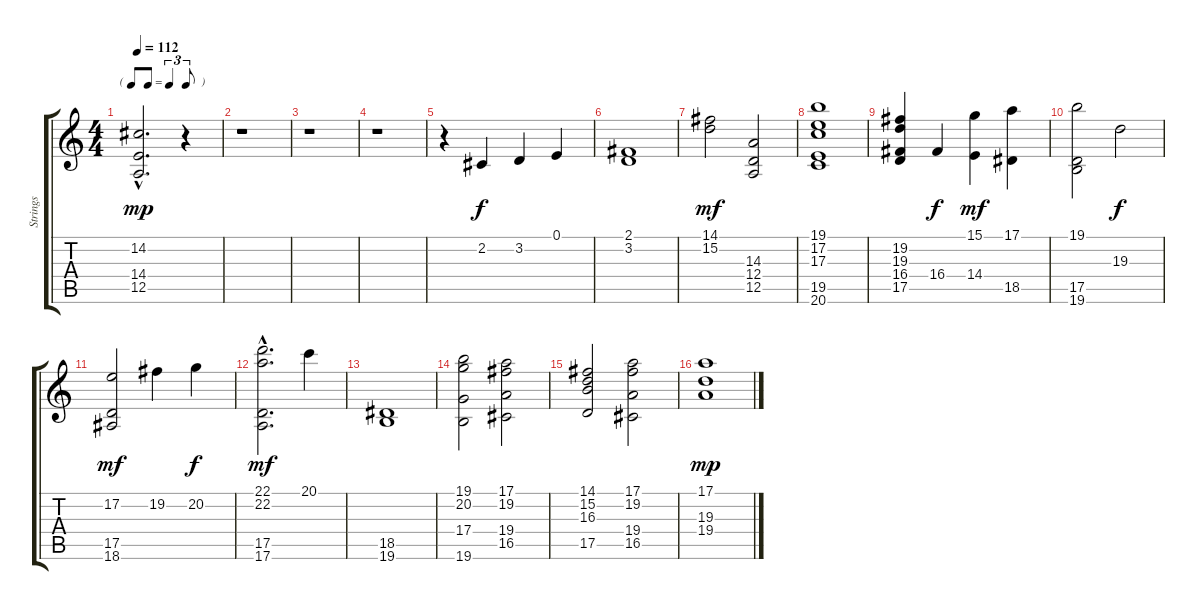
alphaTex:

\track ("Strings" "Strings") {instrument stringensemble1}
\staff {score tabs}
\tuning (E4 B3 G3 D3 A2 E2) {hide}
\ts (4 4)
\tf triplet8th
\tempo 112
\clef g2
\ks c
(14.2{hac} 14.4{hac} 12.5{hac}).2{d dy mp} r.4 |
r.1 |
r.1 |
r.1 |
r.4 2.2.4{dy f} 3.2.4 0.1.4 |
(2.1 3.2).1 |
(14.1 15.2).2{dy mf} (14.3 12.4 12.5).2 |
(19.1 17.2 17.3 19.5 20.6).1 |
(19.2 19.3 16.4 17.5).4 16.4.4{dy f} (15.1 14.4).4{dy mf} (17.1 18.5).4 |
(19.1 17.5 19.6).2 19.3.2{dy f} |
(17.2 17.5 18.6).2{dy mf} 19.2.4 20.2.4{dy f} |
(22.1{hac} 22.2 17.5 17.6).2{d dy mf} 20.1.4 |
(18.5 19.6).1 |
(19.1 20.2 17.4 19.6).2 (17.1 19.2 19.4 16.5).2 |
(14.1 15.2 16.3 17.5).2 (17.1 19.2 19.4 16.5).2 |
(17.1 19.3 19.4).1{dy mp}
